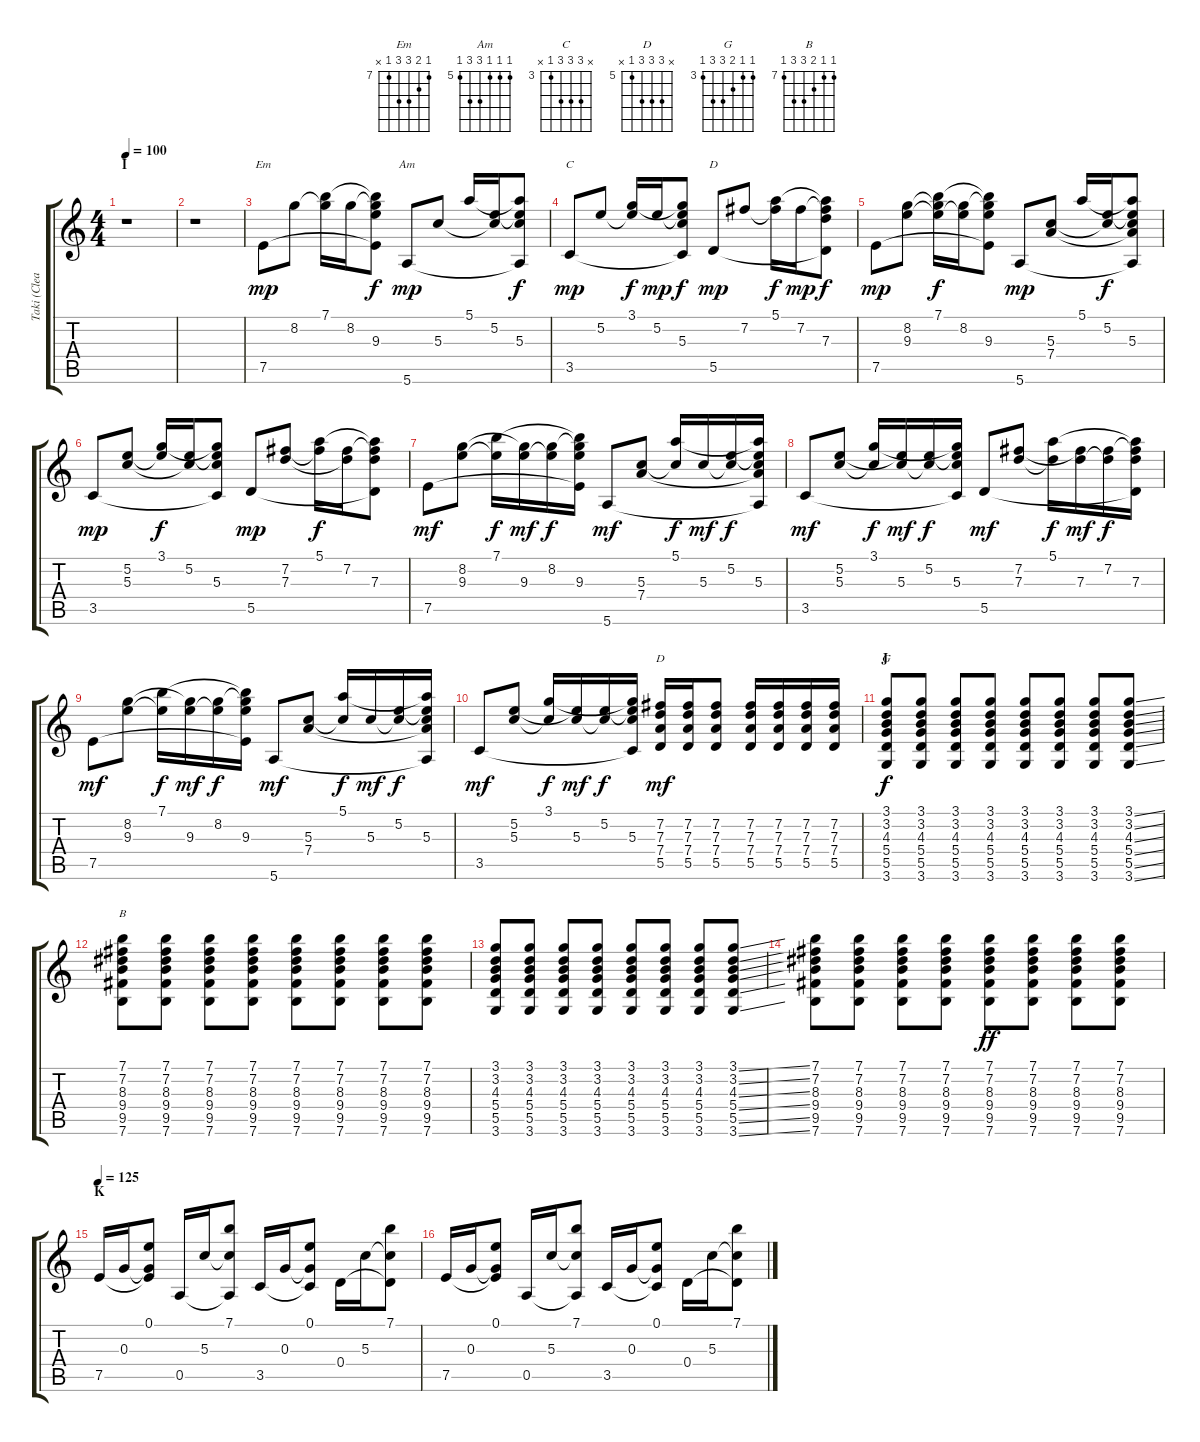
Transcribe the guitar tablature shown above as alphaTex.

\track ("Taki (Clean)" "Taki (Clea") {instrument electricguitarjazz}
\staff {score tabs}
\tuning (E4 B3 G3 D3 A2 E2) {hide}
\chord ("Em" 7 8 9 9 7 x) {firstfret 7}
\chord ("Am" 5 5 5 7 7 5) {firstfret 5}
\chord ("C" x 5 5 5 3 x) {firstfret 3}
\chord ("D" 5 7 7 7 5 x) {firstfret 5}
\chord ("D" x 7 7 7 5 x) {firstfret 5}
\chord ("G" 3 3 4 5 5 3) {firstfret 3}
\chord ("B" 7 7 8 9 9 7) {firstfret 7}
\ts (4 4)
\section ("" "I")
\tempo 100
\clef g2
\ks c
r.1{dy f} |
r.1 |
7.5.8{ch "Em" dy mp} 8.2.8 (7.1 8.2{t}).16 8.2.16 (7.1{t} 8.2{t} 9.3 7.5{t}).8{dy f} 5.6.8{ch "Am" dy mp} 5.3.8 5.1.16 (5.2 5.3{t}).16 (5.1{t} 5.2{t} 5.3 5.6{t}).8{dy f} |
3.5.8{ch "C" dy mp} 5.2.8 (3.1 5.2{t}).16{dy f} 5.2.16{dy mp} (3.1{t} 5.2{t} 5.3 3.5{t}).8{dy f} 5.5.8{ch "D" dy mp} 7.2.8 (5.1 7.2{t}).16{dy f} 7.2.16{dy mp} (5.1{t} 7.2{t} 7.3 5.5{t}).8{dy f} |
7.5.8{dy mp} (8.2 9.3).8 (7.1 8.2{t} 9.3{t}).16{dy f} (8.2 9.3{t}).16 (7.1{t} 8.2{t} 9.3 7.5{t}).8 5.6.8{dy mp} (5.3 7.4).8 5.1.16 (5.2 5.3{t}).16{dy f} (5.1{t} 5.2{t} 5.3 7.4{t} 5.6{t}).8 |
3.5.8{dy mp} (5.2 5.3).8 (3.1 5.2{t}).16{dy f} (5.2 5.3{t}).16 (3.1{t} 5.2{t} 5.3 3.5{t}).8 5.5.8{dy mp} (7.2 7.3).8 (5.1 7.2{t}).16{dy f} (7.2 7.3{t}).16 (5.1{t} 7.2{t} 7.3 5.5{t}).8 |
7.5.8{dy mf} (8.2 9.3).8 (7.1 9.3{t}).16{dy f} (8.2{t} 9.3).16{dy mf} (8.2 9.3{t}).16{dy f} (7.1{t} 8.2{t} 9.3 7.5{t}).16 5.6.8{dy mf} (5.3 7.4).8 (5.1 5.3{t}).16{dy f} 5.3.16{dy mf} (5.2 5.3{t}).16{dy f} (5.1{t} 5.2{t} 5.3 7.4{t} 5.6{t}).16 |
3.5.8{dy mf} (5.2 5.3).8 (3.1 5.3{t}).16{dy f} (5.2{t} 5.3).16{dy mf} (5.2 5.3{t}).16{dy f} (3.1{t} 5.2{t} 5.3 3.5{t}).16 5.5.8{dy mf} (7.2 7.3).8 (5.1 7.3{t}).16{dy f} (7.2{t} 7.3).16{dy mf} (7.2 7.3{t}).16{dy f} (5.1{t} 7.2{t} 7.3 5.5{t}).16 |
7.5.8{dy mf} (8.2 9.3).8 (7.1 9.3{t}).16{dy f} (8.2{t} 9.3).16{dy mf} (8.2 9.3{t}).16{dy f} (7.1{t} 8.2{t} 9.3 7.5{t}).16 5.6.8{dy mf} (5.3 7.4).8 (5.1 5.3{t}).16{dy f} 5.3.16{dy mf} (5.2 5.3{t}).16{dy f} (5.1{t} 5.2{t} 5.3 7.4{t} 5.6{t}).16 |
3.5.8{dy mf} (5.2 5.3).8 (3.1 5.3{t}).16{dy f} (5.2{t} 5.3).16{dy mf} (5.2 5.3{t}).16{dy f} (3.1{t} 5.2{t} 5.3 3.5{t}).16 (7.2 7.3 7.4 5.5).16{ch "D" dy mf} (7.2 7.3 7.4 5.5).16 (7.2 7.3 7.4 5.5).8 (7.2 7.3 7.4 5.5).16 (7.2 7.3 7.4 5.5).16 (7.2 7.3 7.4 5.5).16 (7.2 7.3 7.4 5.5).16 |
\section ("" "J")
(3.1 3.2 4.3 5.4 5.5 3.6).8{ch "G" dy f} (3.1 3.2 4.3 5.4 5.5 3.6).8 (3.1 3.2 4.3 5.4 5.5 3.6).8 (3.1 3.2 4.3 5.4 5.5 3.6).8 (3.1 3.2 4.3 5.4 5.5 3.6).8 (3.1 3.2 4.3 5.4 5.5 3.6).8 (3.1 3.2 4.3 5.4 5.5 3.6).8 (3.1{ss} 3.2{ss} 4.3{ss} 5.4{ss} 5.5{ss} 3.6{ss}).8 |
(7.1 7.2 8.3 9.4 9.5 7.6).8{ch "B"} (7.1 7.2 8.3 9.4 9.5 7.6).8 (7.1 7.2 8.3 9.4 9.5 7.6).8 (7.1 7.2 8.3 9.4 9.5 7.6).8 (7.1 7.2 8.3 9.4 9.5 7.6).8 (7.1 7.2 8.3 9.4 9.5 7.6).8 (7.1 7.2 8.3 9.4 9.5 7.6).8 (7.1 7.2 8.3 9.4 9.5 7.6).8 |
(3.1 3.2 4.3 5.4 5.5 3.6).8 (3.1 3.2 4.3 5.4 5.5 3.6).8 (3.1 3.2 4.3 5.4 5.5 3.6).8 (3.1 3.2 4.3 5.4 5.5 3.6).8 (3.1 3.2 4.3 5.4 5.5 3.6).8 (3.1 3.2 4.3 5.4 5.5 3.6).8 (3.1 3.2 4.3 5.4 5.5 3.6).8 (3.1{ss} 3.2{ss} 4.3{ss} 5.4{ss} 5.5{ss} 3.6{ss}).8 |
(7.1 7.2 8.3 9.4 9.5 7.6).8 (7.1 7.2 8.3 9.4 9.5 7.6).8 (7.1 7.2 8.3 9.4 9.5 7.6).8 (7.1 7.2 8.3 9.4 9.5 7.6).8 (7.1 7.2 8.3 9.4 9.5 7.6).8{dy ff} (7.1 7.2 8.3 9.4 9.5 7.6).8 (7.1 7.2 8.3 9.4 9.5 7.6).8 (7.1 7.2 8.3 9.4 9.5 7.6).8 |
\section ("" "K")
\tempo 125
7.5.16 0.3.16 (0.1 0.3{t} 7.5{t}).8 0.5.16 5.3.16 (7.1 5.3{t} 0.5{t}).8 3.5.16 0.3.16 (0.1 0.3{t} 3.5{t}).8 0.4.16 5.3.16 (7.1 5.3{t} 0.4{t}).8 |
7.5.16 0.3.16 (0.1 0.3{t} 7.5{t}).8 0.5.16 5.3.16 (7.1 5.3{t} 0.5{t}).8 3.5.16 0.3.16 (0.1 0.3{t} 3.5{t}).8 0.4.16 5.3.16 (7.1 5.3{t} 0.4{t}).8
